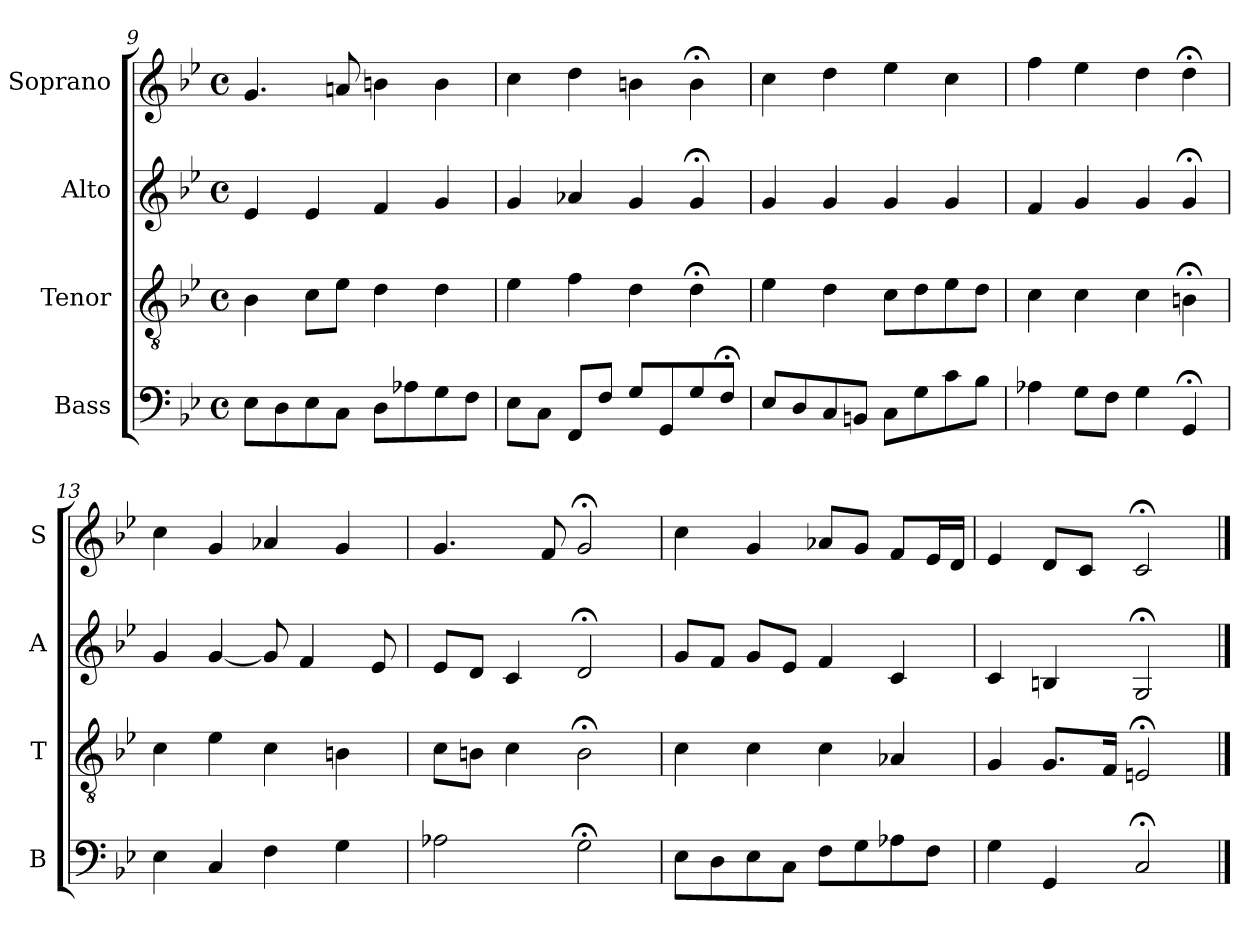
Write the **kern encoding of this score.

**kern	**kern	**kern	**kern
*part4	*part3	*part2	*part1
*staff4	*staff3	*staff2	*staff1
*I"Bass	*I"Tenor	*I"Alto	*I"Soprano
*I'B	*I'T	*I'A	*I'S
*clefF4	*clefGv2	*clefG2	*clefG2
*k[b-e-]	*k[b-e-]	*k[b-e-]	*k[b-e-]
*C:dor	*C:dor	*C:dor	*C:dor
*M4/4	*M4/4	*M4/4	*M4/4
*met(c)	*met(c)	*met(c)	*met(c)
=9	=9	=9	=9
8E-L	4B-	4e-	4.g
8D	.	.	.
8E-	8cL	4e-	.
8CJ	8e-J	.	8an
8DL	4d	4f	4bn
8A-X	.	.	.
8G	4d	4g	4b
8FJ	.	.	.
=10	=10	=10	=10
8E-L	4e-	4g	4cc
8CJ	.	.	.
8FFL	4f	4a-X	4dd
8FJ	.	.	.
8GL	4d	4g	4bn
8GG	.	.	.
8G	4d;<	4g;<	4b;<
8F;<J	.	.	.
=11	=11	=11	=11
8E-L	4e-	4g	4cc
8D	.	.	.
8C	4d	4g	4dd
8BBnJ	.	.	.
8CL	8cL	4g	4ee-
8G	8d	.	.
8c	8e-	4g	4cc
8B-J	8dJ	.	.
=12	=12	=12	=12
4A-X	4c	4f	4ff
8GL	4c	4g	4ee-
8FJ	.	.	.
4G	4c	4g	4dd
4GG;<	4Bn;<	4g;<	4dd;<
=13	=13	=13	=13
4E-	4c	4g	4cc
4C	4e-	[4g	4g
4F	4c	8g]	4a-X
.	.	4f	.
4G	4Bn	.	4g
.	.	8e-	.
=14	=14	=14	=14
2A-X	8cL	8e-L	4.g
.	8BnJ	8dJ	.
.	4c	4c	.
.	.	.	8f
2G;<	2B;<i	2d;<i	2g;<
=15	=15	=15	=15
8E-L	4ci	8giL	4cc
8D	.	8fJ	.
8E-	4c	8gL	4g
8CJ	.	8e-J	.
8FL	4c	4f	8a-XL
8G	.	.	8gJ
8A-X	4A-X	4c	8fL
8FJ	.	.	16e-L
.	.	.	16dJJ
=16	=16	=16	=16
4G	4G	4c	4e-
4GG	8.GL	4Bn	8dL
.	.	.	8cJ
.	16FJk	.	.
2C;<	2En;<	2G;<	2c;<
==	==	==	==
*-	*-	*-	*-
